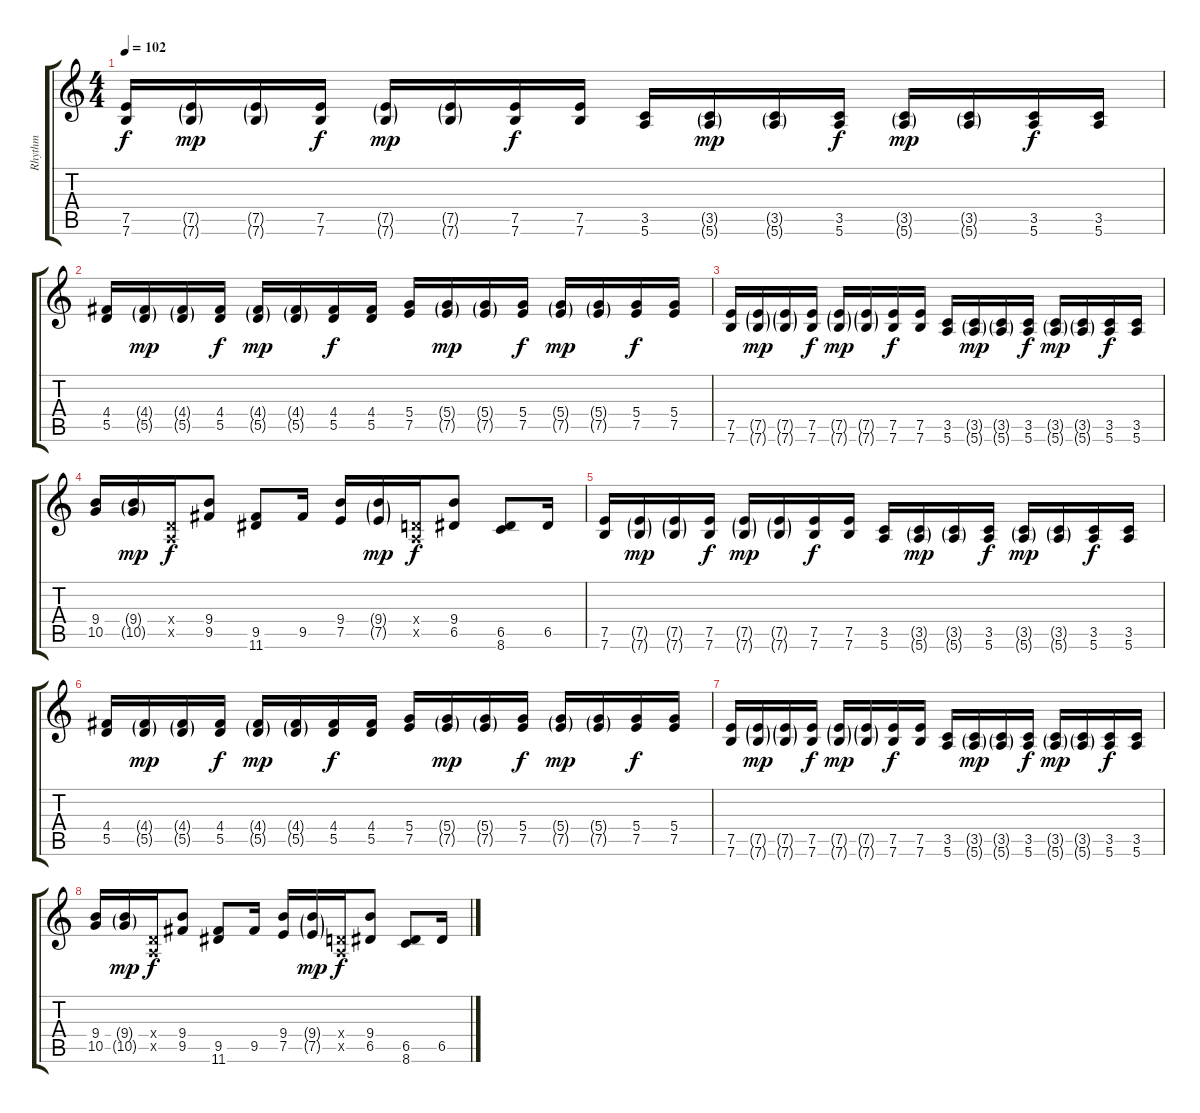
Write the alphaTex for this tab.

\track ("Rhythm" "Rhythm") {instrument distortionguitar}
\staff {score tabs}
\tuning (E4 B3 G3 D3 A2 E2) {hide}
\ts (4 4)
\tempo 102
\clef g2
\ks c
(7.5 7.6).16{dy f} (7.5{g} 7.6{g}).16{dy mp} (7.5{g} 7.6{g}).16 (7.5 7.6).16{dy f} (7.5{g} 7.6{g}).16{dy mp} (7.5{g} 7.6{g}).16 (7.5 7.6).16{dy f} (7.5 7.6).16 (3.5 5.6).16 (3.5{g} 5.6{g}).16{dy mp} (3.5{g} 5.6{g}).16 (3.5 5.6).16{dy f} (3.5{g} 5.6{g}).16{dy mp} (3.5{g} 5.6{g}).16 (3.5 5.6).16{dy f} (3.5 5.6).16 |
(4.4 5.5).16 (4.4{g} 5.5{g}).16{dy mp} (4.4{g} 5.5{g}).16 (4.4 5.5).16{dy f} (4.4{g} 5.5{g}).16{dy mp} (4.4{g} 5.5{g}).16 (4.4 5.5).16{dy f} (4.4 5.5).16 (5.4 7.5).16 (5.4{g} 7.5{g}).16{dy mp} (5.4{g} 7.5{g}).16 (5.4 7.5).16{dy f} (5.4{g} 7.5{g}).16{dy mp} (5.4{g} 7.5{g}).16 (5.4 7.5).16{dy f} (5.4 7.5).16 |
(7.5 7.6).16 (7.5{g} 7.6{g}).16{dy mp} (7.5{g} 7.6{g}).16 (7.5 7.6).16{dy f} (7.5{g} 7.6{g}).16{dy mp} (7.5{g} 7.6{g}).16 (7.5 7.6).16{dy f} (7.5 7.6).16 (3.5 5.6).16 (3.5{g} 5.6{g}).16{dy mp} (3.5{g} 5.6{g}).16 (3.5 5.6).16{dy f} (3.5{g} 5.6{g}).16{dy mp} (3.5{g} 5.6{g}).16 (3.5 5.6).16{dy f} (3.5 5.6).16 |
(9.4 10.5).16 (9.4{g} 10.5{g}).16{dy mp} (0.4{x} 0.5{x}).16{dy f} (9.4 9.5).8 (9.5 11.6).8 9.5.16 (9.4 7.5).16 (9.4{g} 7.5{g}).16{dy mp} (0.4{x} 0.5{x}).16{dy f} (9.4 6.5).8 (6.5 8.6).8 6.5.16 |
(7.5 7.6).16 (7.5{g} 7.6{g}).16{dy mp} (7.5{g} 7.6{g}).16 (7.5 7.6).16{dy f} (7.5{g} 7.6{g}).16{dy mp} (7.5{g} 7.6{g}).16 (7.5 7.6).16{dy f} (7.5 7.6).16 (3.5 5.6).16 (3.5{g} 5.6{g}).16{dy mp} (3.5{g} 5.6{g}).16 (3.5 5.6).16{dy f} (3.5{g} 5.6{g}).16{dy mp} (3.5{g} 5.6{g}).16 (3.5 5.6).16{dy f} (3.5 5.6).16 |
(4.4 5.5).16 (4.4{g} 5.5{g}).16{dy mp} (4.4{g} 5.5{g}).16 (4.4 5.5).16{dy f} (4.4{g} 5.5{g}).16{dy mp} (4.4{g} 5.5{g}).16 (4.4 5.5).16{dy f} (4.4 5.5).16 (5.4 7.5).16 (5.4{g} 7.5{g}).16{dy mp} (5.4{g} 7.5{g}).16 (5.4 7.5).16{dy f} (5.4{g} 7.5{g}).16{dy mp} (5.4{g} 7.5{g}).16 (5.4 7.5).16{dy f} (5.4 7.5).16 |
(7.5 7.6).16 (7.5{g} 7.6{g}).16{dy mp} (7.5{g} 7.6{g}).16 (7.5 7.6).16{dy f} (7.5{g} 7.6{g}).16{dy mp} (7.5{g} 7.6{g}).16 (7.5 7.6).16{dy f} (7.5 7.6).16 (3.5 5.6).16 (3.5{g} 5.6{g}).16{dy mp} (3.5{g} 5.6{g}).16 (3.5 5.6).16{dy f} (3.5{g} 5.6{g}).16{dy mp} (3.5{g} 5.6{g}).16 (3.5 5.6).16{dy f} (3.5 5.6).16 |
(9.4 10.5).16 (9.4{g} 10.5{g}).16{dy mp} (0.4{x} 0.5{x}).16{dy f} (9.4 9.5).8 (9.5 11.6).8 9.5.16 (9.4 7.5).16 (9.4{g} 7.5{g}).16{dy mp} (0.4{x} 0.5{x}).16{dy f} (9.4 6.5).8 (6.5 8.6).8 6.5.16
